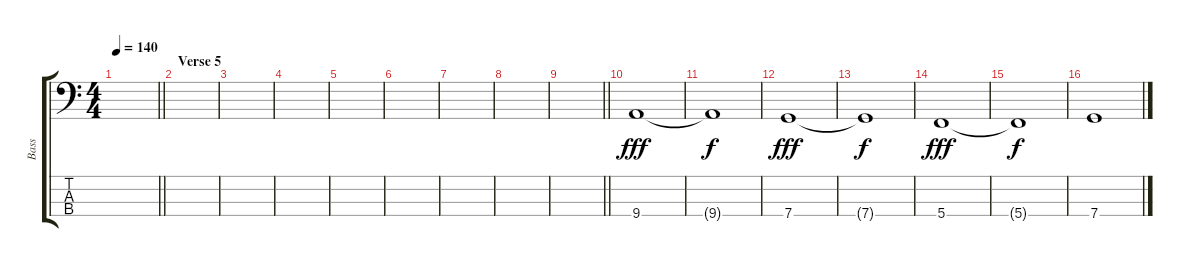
\track ("Bass" "Bass") {instrument electricbassfinger}
\staff {score tabs}
\tuning (F2 C2 G1 C1) {hide}
\ts (4 4)
\tempo 140
\clef f4
\barLineRight lightlight
\ks c
|
\section ("" "Verse 5")
|
|
|
|
|
|
|
\barLineRight lightlight
|
9.4.1{dy fff} |
9.4{t}.1{dy f} |
7.4.1{dy fff} |
7.4{t}.1{dy f} |
5.4.1{dy fff} |
5.4{t}.1{dy f} |
7.4.1
